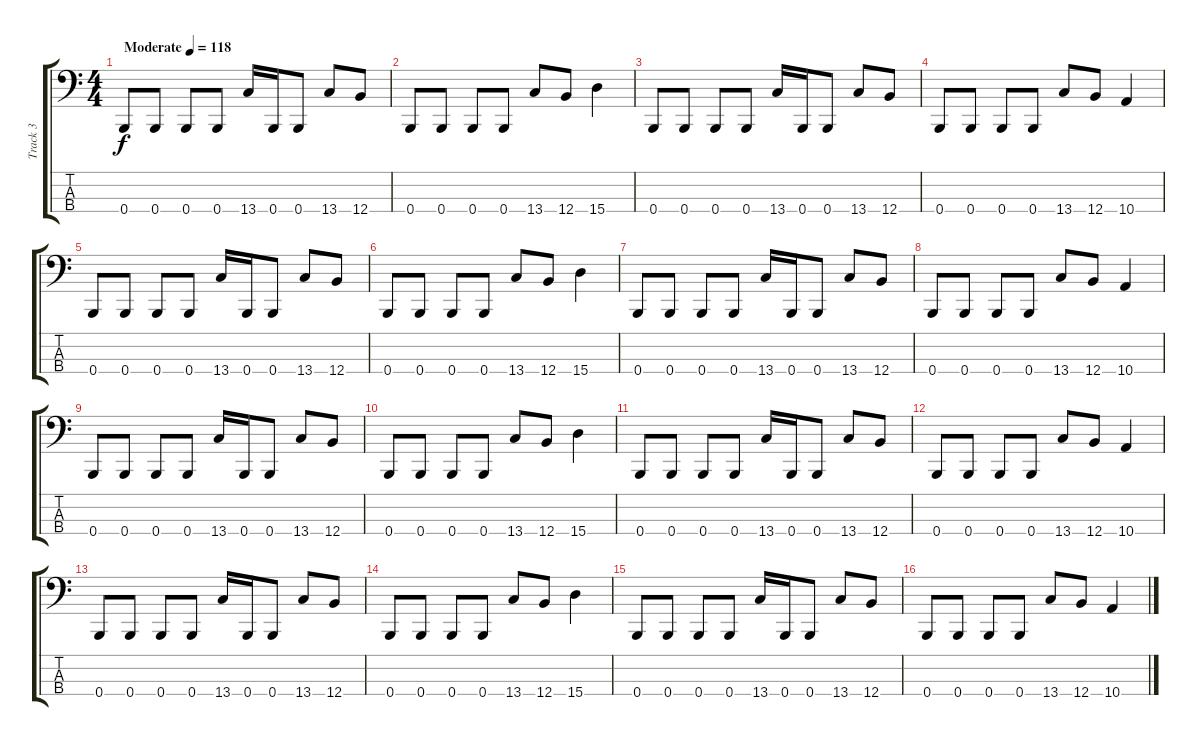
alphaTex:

\track ("Track 3" "Track 3") {instrument electricbasspick}
\staff {score tabs}
\tuning (E2 B1 Gb1 B0) {hide}
\ts (4 4)
\tempo (118 "Moderate")
\clef f4
\ks c
0.4.8{dy f instrument electricbasspick} 0.4.8 0.4.8 0.4.8 13.4.16 0.4.16 0.4.8 13.4.8 12.4.8 |
0.4.8 0.4.8 0.4.8 0.4.8 13.4.8 12.4.8 15.4.4 |
0.4.8 0.4.8 0.4.8 0.4.8 13.4.16 0.4.16 0.4.8 13.4.8 12.4.8 |
0.4.8 0.4.8 0.4.8 0.4.8 13.4.8 12.4.8 10.4.4 |
0.4.8 0.4.8 0.4.8 0.4.8 13.4.16 0.4.16 0.4.8 13.4.8 12.4.8 |
0.4.8 0.4.8 0.4.8 0.4.8 13.4.8 12.4.8 15.4.4 |
0.4.8 0.4.8 0.4.8 0.4.8 13.4.16 0.4.16 0.4.8 13.4.8 12.4.8 |
0.4.8 0.4.8 0.4.8 0.4.8 13.4.8 12.4.8 10.4.4 |
0.4.8 0.4.8 0.4.8 0.4.8 13.4.16 0.4.16 0.4.8 13.4.8 12.4.8 |
0.4.8 0.4.8 0.4.8 0.4.8 13.4.8 12.4.8 15.4.4 |
0.4.8 0.4.8 0.4.8 0.4.8 13.4.16 0.4.16 0.4.8 13.4.8 12.4.8 |
0.4.8 0.4.8 0.4.8 0.4.8 13.4.8 12.4.8 10.4.4 |
0.4.8 0.4.8 0.4.8 0.4.8 13.4.16 0.4.16 0.4.8 13.4.8 12.4.8 |
0.4.8 0.4.8 0.4.8 0.4.8 13.4.8 12.4.8 15.4.4 |
0.4.8 0.4.8 0.4.8 0.4.8 13.4.16 0.4.16 0.4.8 13.4.8 12.4.8 |
0.4.8 0.4.8 0.4.8 0.4.8 13.4.8 12.4.8 10.4.4
